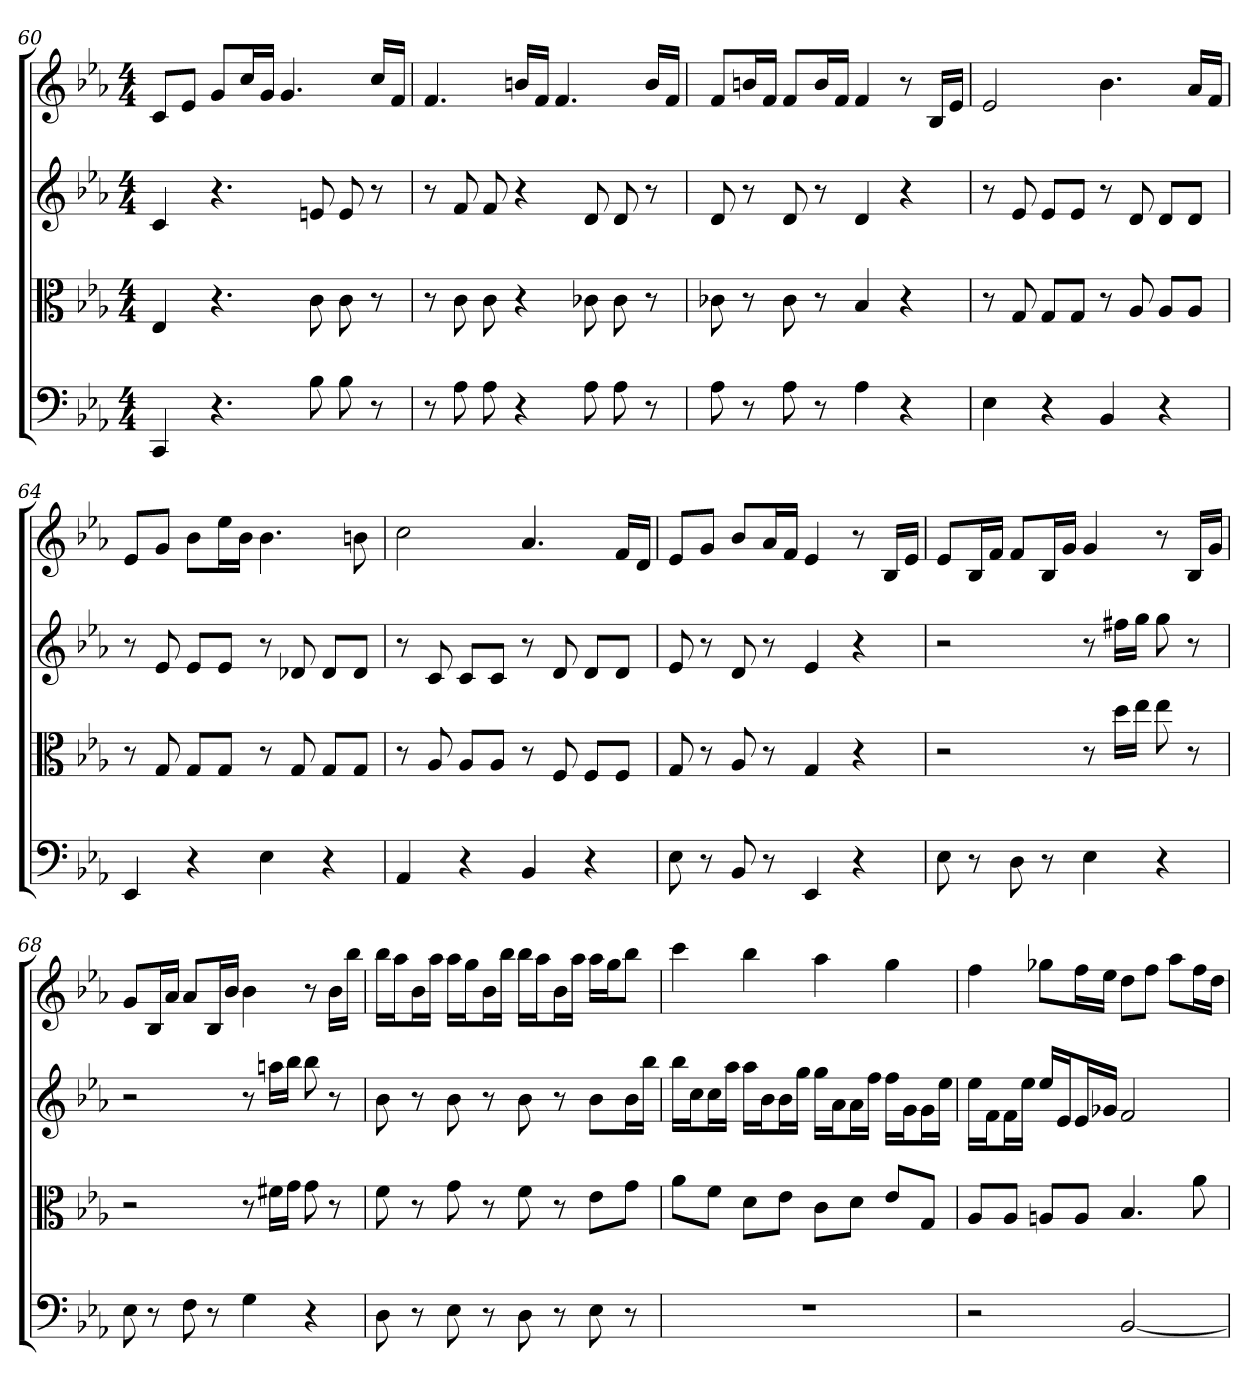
**kern	**kern	**kern	**kern
*part4	*part3	*part2	*part1
*staff4	*staff3	*staff2	*staff1
*clefF4	*clefC3	*	*
*k[b-e-a-]	*k[b-e-a-]	*k[b-e-a-]	*k[b-e-a-]
*E-:	*E-:	*E-:	*E-:
*M4/4	*M4/4	*M4/4	*M4/4
=60	=60	=60	=60
4CC	4E-	4c	8cL
.	.	.	8e-J
4.r	4.r	4.r	8gL
.	.	.	16ccL
.	.	.	16gJJ
.	.	.	4.g
8B-	8c	8en	.
8B-	8c	8e	.
8r	8r	8r	16ccLL
.	.	.	16fJJ
=61	=61	=61	=61
8r	8r	8r	4.f
8A-	8c	8f	.
8A-	8c	8f	.
4r	4r	4r	16bnLL
.	.	.	16fJJ
.	.	.	4.f
8A-	8c-X	8d	.
8A-	8c-	8d	.
8r	8r	8r	16bLL
.	.	.	16fJJ
=62	=62	=62	=62
8A-	8c-X	8d	8fL
8r	8r	8r	16bnL
.	.	.	16fJJ
8A-	8c-	8d	8fL
8r	8r	8r	16bL
.	.	.	16fJJ
4A-	4B-	4d	4f
4r	4r	4r	8r
.	.	.	16B-LL
.	.	.	16e-JJ
=63	=63	=63	=63
4E-	8r	8r	2e-
.	8G	8e-	.
4r	8G/L	8e-L	.
.	8G/J	8e-J	.
4BB-	8r	8r	4.b-
.	8A-	8d	.
4r	8A-/L	8dL	.
.	8A-/J	8dJ	16a-LL
.	.	.	16fJJ
=64	=64	=64	=64
4EE-	8r	8r	8e-L
.	8G	8e-	8gJ
4r	8G/L	8e-L	8b-L
.	8G/J	8e-J	16ee-L
.	.	.	16b-JJ
4E-	8r	8r	4.b-
.	8G	8d-X	.
4r	8G/L	8d-L	.
.	8G/J	8d-J	8bn
=65	=65	=65	=65
4AA-	8r	8r	2cc
.	8A-	8c	.
4r	8A-/L	8cL	.
.	8A-/J	8cJ	.
4BB-	8r	8r	4.a-
.	8F	8d	.
4r	8F/L	8dL	.
.	8F/J	8dJ	16fLL
.	.	.	16dJJ
=66	=66	=66	=66
8E-	8G	8e-	8e-L
8r	8r	8r	8gJ
8BB-	8A-	8d	8b-L
8r	8r	8r	16a-L
.	.	.	16fJJ
4EE-	4G	4e-	4e-
4r	4r	4r	8r
.	.	.	16B-LL
.	.	.	16e-JJ
=67	=67	=67	=67
8E-	2r	2r	8e-L
8r	.	.	16B-L
.	.	.	16fJJ
8D	.	.	8fL
8r	.	.	16B-L
.	.	.	16gJJ
4E-	8r	8r	4g
.	16dd\LL	16ff#XLL	.
.	16ee-\JJ	16ggJJ	.
4r	8ee-	8gg	8r
.	8r	8r	16B-LL
.	.	.	16gJJ
=68	=68	=68	=68
8E-	2r	2r	8gL
8r	.	.	16B-L
.	.	.	16a-JJ
8F	.	.	8a-L
8r	.	.	16B-L
.	.	.	16b-JJ
4G	8r	8r	4b-
.	16f#X\LL	16aanLL	.
.	16g\JJ	16bb-JJ	.
4r	8g	8bb-	8r
.	8r	8r	16b-LL
.	.	.	16bb-JJ
=69	=69	=69	=69
8D	8f	8b-	16bb-LL
.	.	.	16aa-J
8r	8r	8r	16b-L
.	.	.	16aa-JJ
8E-	8g	8b-	16aa-LL
.	.	.	16ggJ
8r	8r	8r	16b-L
.	.	.	16bb-JJ
8D	8f	8b-	16bb-LL
.	.	.	16aa-J
8r	8r	8r	16b-L
.	.	.	16aa-JJ
8E-	8e-\L	8b-L	16aa-LL
.	.	.	16ggJ
8r	8g\J	16b-L	8bb-J
.	.	16bb-JJ	.
=70	=70	=70	=70
1r	8a-\L	16bb-LL	4ccc
.	.	16ccJ	.
.	8f\J	16ccL	.
.	.	16aa-JJ	.
.	8d\L	16aa-LL	4bb-
.	.	16b-J	.
.	8e-\J	16b-L	.
.	.	16ggJJ	.
.	8c\L	16ggLL	4aa-
.	.	16a-J	.
.	8d\J	16a-L	.
.	.	16ffJJ	.
.	8e-/L	16ffLL	4gg
.	.	16gJ	.
.	8G/J	16gL	.
.	.	16ee-JJ	.
=71	=71	=71	=71
2r	8A-/L	16ee-LL	4ff
.	.	16fJ	.
.	8A-/J	16fL	.
.	.	16ee-JJ	.
.	8An/L	16ee-LL	8gg-XL
.	.	16e-J	.
.	8A/J	16e-L	16ffL
.	.	16g-XJJ	16ee-JJ
[2BB-	4.B-	2f	8ddL
.	.	.	8ffJ
.	.	.	8aa-L
.	8a-	.	16ffL
.	.	.	16ddJJ
=	=	=	=
*-	*-	*-	*-
